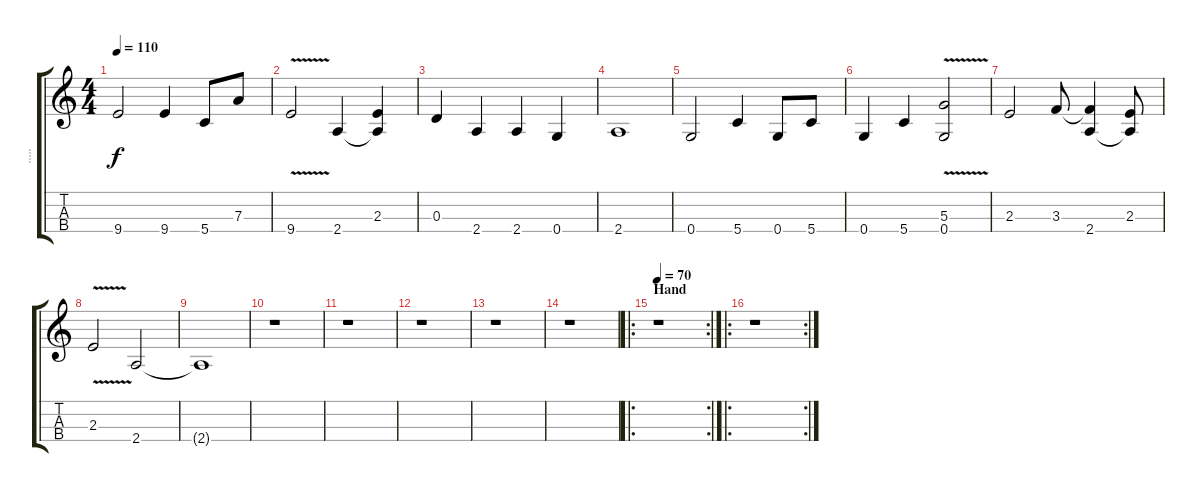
\track ("....." ".....") {instrument viola}
\staff {score tabs}
\tuning (E5 A4 D4 G3) {hide}
\ts (4 4)
\tempo 110
\clef g2
\ks c
9.4.2{dy f} 9.4.4 5.4.8 7.3.8 |
9.4{v}.2 2.4.4 (2.3 2.4{t}).4 |
0.3.4 2.4.4 2.4.4 0.4.4 |
2.4.1 |
0.4.2 5.4.4 0.4.8 5.4.8 |
0.4.4 5.4.4 (5.3{v} 0.4).2 |
2.3.2 3.3.8 (3.3{t} 2.4).4 (2.3 2.4{t}).8 |
2.3{v}.2 2.4.2 |
2.4{t}.1 |
r.1 |
r.1 |
r.1 |
r.1 |
r.1 |
\ro
\rc 2
\section ("" "Hand")
\tempo 70
r.1 |
\ro
\rc 2
r.1
